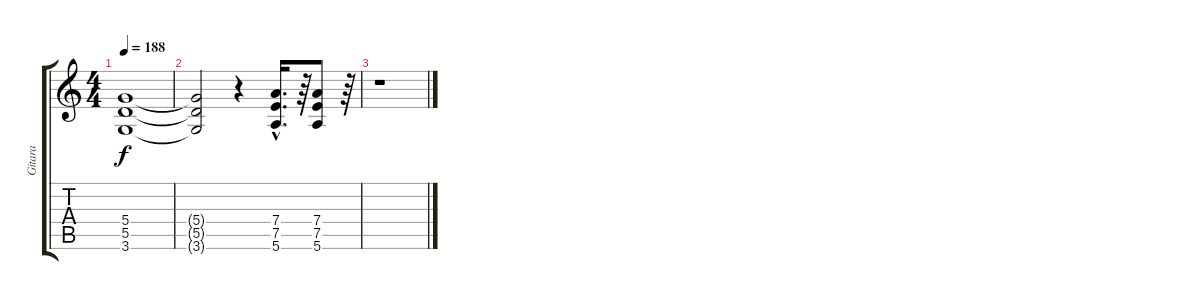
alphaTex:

\track ("Gitara" "Gitara") {instrument overdrivenguitar}
\staff {score tabs}
\tuning (E4 B3 G3 D3 A2 E2) {hide}
\ts (4 4)
\tempo 188
\clef g2
\ks c
(5.4{t} 5.5{t} 3.6{t}).1{dy f} |
(5.4{t} 5.5{t} 3.6{t}).2 r.4 (7.4{hac} 7.5{hac} 5.6{hac}).16{d} r.64 (7.4 7.5 5.6).8 r.64 |
r.1
